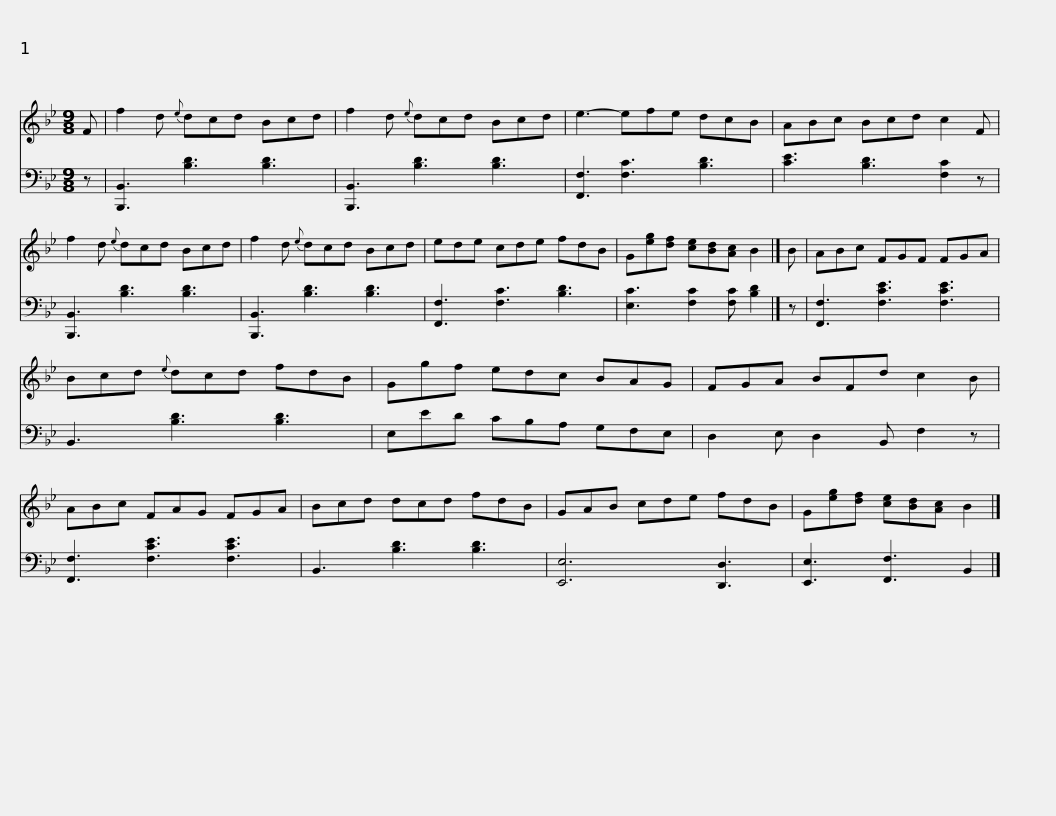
X:1
%%score 1 2
L:1/8
M:9/8
I:linebreak $
K:Bb
V:1 treble
V:2 bass
V:1
 F | f2 d{e} dcd Bcd | f2 d{e} dcd Bcd | e3- efe dcB | ABc Bcd c2 F |$ %5
 f2 d{e} dcd Bcd | f2 d{e} dcd Bcd | ede cde fdB | G[eg][df] [ce][Bd][Ac] B2 |] B |$ %10
 ABc FGF FGA | Bcd{e} dcd fdB | Ggf edc BAG | FGA BFd c2 B |$ ABc FAG FGA | %15
 Bcd dcd fdB | GAB cde fdB | G[eg][df] [ce][Bd][Ac] B2 |] %18
V:2
 z | [B,,,B,,]3 [B,D]3 [B,D]3 | [B,,,B,,]3 [B,D]3 [B,D]3 | [F,,F,]3 [F,C]3 [B,D]3 | [CE]3 [B,D]3 [F,C]2 z |$ %5
 [B,,,B,,]3 [B,D]3 [B,D]3 | [B,,,B,,]3 [B,D]3 [B,D]3 | [F,,F,]3 [F,C]3 [B,D]3 | [E,C]3 [F,C]2 [F,C] [B,D]2 |] z |$ %10
 [F,,F,]3 [F,CE]3 [F,CE]3 | B,,3 [B,D]3 [B,D]3 | E,ED CB,A, G,F,E, | D,2 E, D,2 B,, F,2 z |$ [F,,F,]3 [F,CE]3 [F,CE]3 | %15
 B,,3 [B,D]3 [B,D]3 | [E,,E,]6 [D,,D,]3 | [E,,E,]3 [F,,F,]3 B,,2 |] %18
